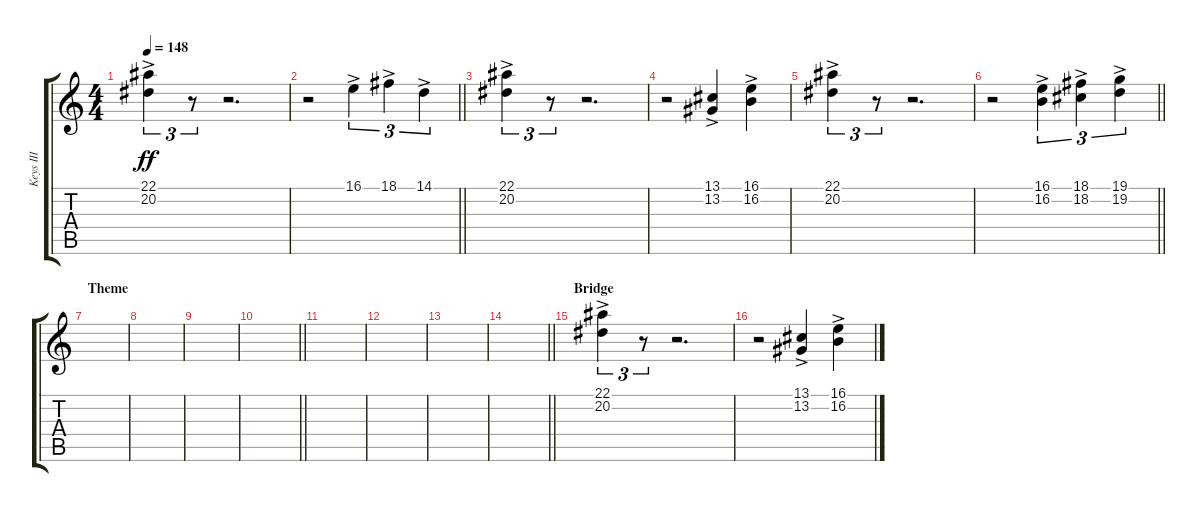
\track ("Keys III" "Keys III") {instrument brasssection}
\staff {score tabs}
\tuning (C4 G3 Eb3 Bb2 F2 C2) {hide}
\ts (4 4)
\tempo 148
\clef g2
\ks c
(22.1{ac} 20.2).4{tu (3 2) dy ff} r.8{tu (3 2)} r.2{d} |
\barLineRight lightlight
r.2 16.1{ac}.4{tu (3 2)} 18.1{ac}.4{tu (3 2)} 14.1{ac}.4{tu (3 2)} |
\section ("" "")
(22.1{ac} 20.2).4{tu (3 2)} r.8{tu (3 2)} r.2{d} |
r.2 (13.1{ac} 13.2{ac}).4 (16.1{ac} 16.2{ac}).4 |
(22.1{ac} 20.2).4{tu (3 2)} r.8{tu (3 2)} r.2{d} |
\barLineRight lightlight
r.2 (16.1{ac} 16.2).4{tu (3 2)} (18.1{ac} 18.2).4{tu (3 2)} (19.1{ac} 19.2).4{tu (3 2)} |
\section ("" "Theme")
|
|
|
\barLineRight lightlight
|
\section ("" "")
|
|
|
\barLineRight lightlight
|
\section ("" "Bridge")
(22.1{ac} 20.2).4{tu (3 2)} r.8{tu (3 2)} r.2{d} |
r.2 (13.1{ac} 13.2{ac}).4 (16.1{ac} 16.2{ac}).4
